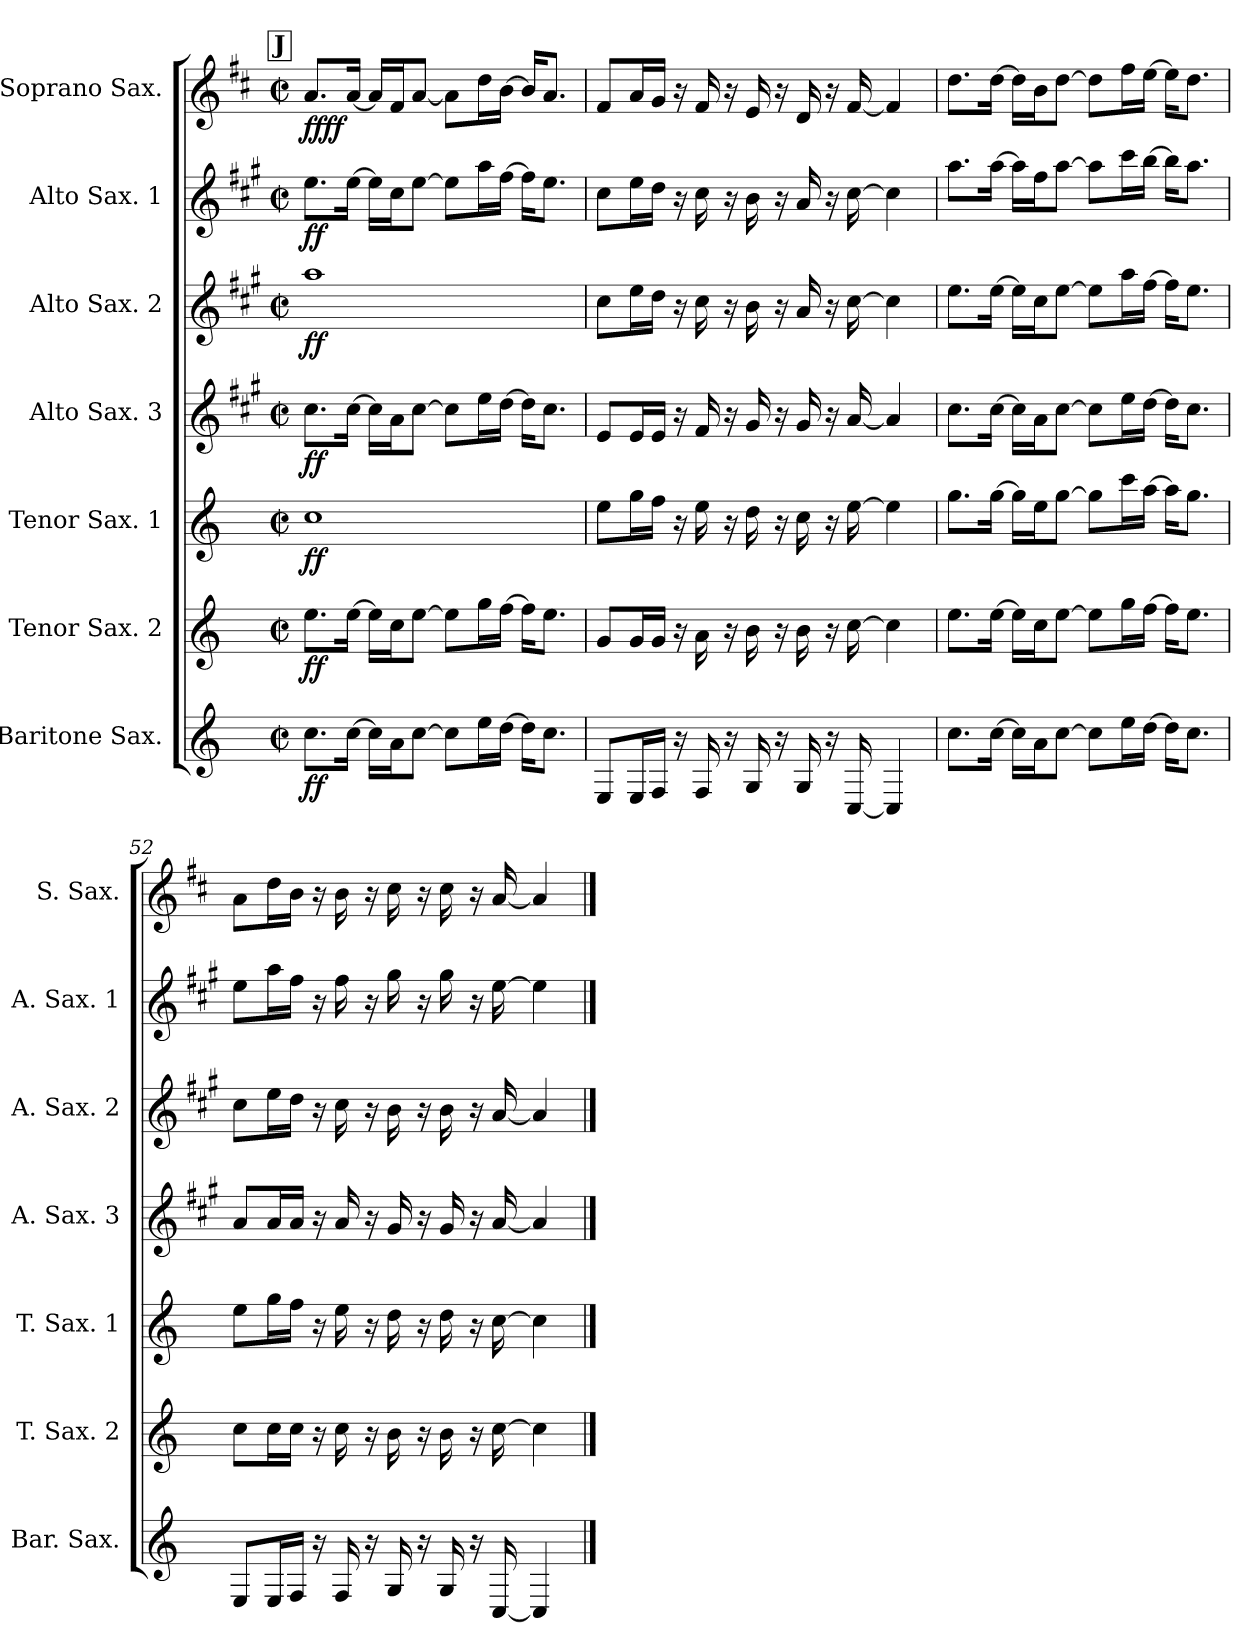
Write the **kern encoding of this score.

**kern	**dynam	**kern	**dynam	**kern	**dynam	**kern	**dynam	**kern	**dynam	**kern	**dynam	**kern	**dynam
*part7	*part7	*part6	*part6	*part5	*part5	*part4	*part4	*part3	*part3	*part2	*part2	*part1	*part1
*staff7	*staff7	*staff6	*staff6	*staff5	*staff5	*staff4	*staff4	*staff3	*staff3	*staff2	*staff2	*staff1	*staff1
*I"Baritone Sax.	*	*I"Tenor Sax. 2	*	*I"Tenor Sax. 1	*	*I"Alto Sax. 3	*	*I"Alto Sax. 2	*	*I"Alto Sax. 1	*	*I"Soprano Sax.	*
*I'Bar. Sax.	*	*I'T. Sax. 2	*	*I'T. Sax. 1	*	*I'A. Sax. 3	*	*I'A. Sax. 2	*	*I'A. Sax. 1	*	*I'S. Sax.	*
!!LO:PB:g=z
*clefG2	*	*clefG2	*	*clefG2	*	*clefG2	*	*clefG2	*	*clefG2	*	*clefG2	*
*ITrd12c21	*	*ITrd8c14	*	*ITrd8c14	*	*ITrd5c9	*	*ITrd5c9	*	*ITrd5c9	*	*ITrd1c2	*
*k[]	*	*k[]	*	*k[]	*	*k[]	*	*k[]	*	*k[]	*	*k[]	*
*M2/2	*	*M2/2	*	*M2/2	*	*M2/2	*	*M2/2	*	*M2/2	*	*M2/2	*
*met(c|)	*	*met(c|)	*	*met(c|)	*	*met(c|)	*	*met(c|)	*	*met(c|)	*	*met(c|)	*
!!LO:REH:place=s1:a:B:fs=14:t=J
=49	=49	=49	=49	=49	=49	=49	=49	=49	=49	=49	=49	=49	=49
!	!LO:DY:b	!	!LO:DY:b	!	!LO:DY:b	!	!LO:DY:b	!	!LO:DY:b	!	!LO:DY:b	!	!LO:DY:b
!	!	!	!	!	!	!	!	!	!	!	!	!	!LO:DY:n=1:b
8.c\L	ff	8.e\L	ff	1c	ff	8.e\L	ff	1cc	ff	8.g\L	ff	8.g/L	ff ff
[16c\Jk	.	[16e\Jk	.	.	.	[16e\Jk	.	.	.	[16g\Jk	.	[16g/Jk	.
16c\LL]	.	16e\LL]	.	.	.	16e\LL]	.	.	.	16g\LL]	.	16g/LL]	.
16A\J	.	16c\J	.	.	.	16c\J	.	.	.	16e\J	.	16e/J	.
[8c\J	.	[8e\J	.	.	.	[8e\J	.	.	.	[8g\J	.	[8g/J	.
8c\L]	.	8e\L]	.	.	.	8e\L]	.	.	.	8g\L]	.	8g\L]	.
16e\L	.	16g\L	.	.	.	16g\L	.	.	.	16cc\L	.	16cc\L	.
[16d\JJ	.	[16f\JJ	.	.	.	[16f\JJ	.	.	.	[16a\JJ	.	[16a\JJ	.
16d\KL]	.	16f\KL]	.	.	.	16f\KL]	.	.	.	16a\KL]	.	16a/KL]	.
8.c\J	.	8.e\J	.	.	.	8.e\J	.	.	.	8.g\J	.	8.g/J	.
=50	=50	=50	=50	=50	=50	=50	=50	=50	=50	=50	=50	=50	=50
8EE/L	.	8G/L	.	8e\L	.	8G/L	.	8e\L	.	8e\L	.	8e/L	.
16EE/L	.	16G/L	.	16g\L	.	16G/L	.	16g\L	.	16g\L	.	16g/L	.
16FF/JJ	.	16G/JJ	.	16f\JJ	.	16G/JJ	.	16f\JJ	.	16f\JJ	.	16f/JJ	.
16r	.	16r	.	16r	.	16r	.	16r	.	16r	.	16r	.
16FF/	.	16A\	.	16e\	.	16A/	.	16e\	.	16e\	.	16e/	.
16r	.	16r	.	16r	.	16r	.	16r	.	16r	.	16r	.
16GG/	.	16B\	.	16d\	.	16B/	.	16d\	.	16d\	.	16d/	.
16r	.	16r	.	16r	.	16r	.	16r	.	16r	.	16r	.
16GG/	.	16B\	.	16c\	.	16B/	.	16c/	.	16c/	.	16c/	.
16r	.	16r	.	16r	.	16r	.	16r	.	16r	.	16r	.
[16CC/	.	[16c\	.	[16e\	.	[16c/	.	[16e\	.	[16e\	.	[16e/	.
4CC/]	.	4c\]	.	4e\]	.	4c/]	.	4e\]	.	4e\]	.	4e/]	.
!!LO:LB:g=z
=51	=51	=51	=51	=51	=51	=51	=51	=51	=51	=51	=51	=51	=51
8.c\L	.	8.e\L	.	8.g\L	.	8.e\L	.	8.g\L	.	8.cc\L	.	8.cc\L	.
[16c\Jk	.	[16e\Jk	.	[16g\Jk	.	[16e\Jk	.	[16g\Jk	.	[16cc\Jk	.	[16cc\Jk	.
16c\LL]	.	16e\LL]	.	16g\LL]	.	16e\LL]	.	16g\LL]	.	16cc\LL]	.	16cc\LL]	.
16A\J	.	16c\J	.	16e\J	.	16c\J	.	16e\J	.	16a\J	.	16a\J	.
[8c\J	.	[8e\J	.	[8g\J	.	[8e\J	.	[8g\J	.	[8cc\J	.	[8cc\J	.
8c\L]	.	8e\L]	.	8g\L]	.	8e\L]	.	8g\L]	.	8cc\L]	.	8cc\L]	.
16e\L	.	16g\L	.	16cc\L	.	16g\L	.	16cc\L	.	16ee\L	.	16ee\L	.
[16d\JJ	.	[16f\JJ	.	[16a\JJ	.	[16f\JJ	.	[16a\JJ	.	[16dd\JJ	.	[16dd\JJ	.
16d\KL]	.	16f\KL]	.	16a\KL]	.	16f\KL]	.	16a\KL]	.	16dd\KL]	.	16dd\KL]	.
8.c\J	.	8.e\J	.	8.g\J	.	8.e\J	.	8.g\J	.	8.cc\J	.	8.cc\J	.
=52	=52	=52	=52	=52	=52	=52	=52	=52	=52	=52	=52	=52	=52
8EE/L	.	8c\L	.	8e\L	.	8c/L	.	8e\L	.	8g\L	.	8g\L	.
16EE/L	.	16c\L	.	16g\L	.	16c/L	.	16g\L	.	16cc\L	.	16cc\L	.
16FF/JJ	.	16c\JJ	.	16f\JJ	.	16c/JJ	.	16f\JJ	.	16a\JJ	.	16a\JJ	.
16r	.	16r	.	16r	.	16r	.	16r	.	16r	.	16r	.
16FF/	.	16c\	.	16e\	.	16c/	.	16e\	.	16a\	.	16a\	.
16r	.	16r	.	16r	.	16r	.	16r	.	16r	.	16r	.
16GG/	.	16B\	.	16d\	.	16B/	.	16d\	.	16b\	.	16b\	.
16r	.	16r	.	16r	.	16r	.	16r	.	16r	.	16r	.
16GG/	.	16B\	.	16d\	.	16B/	.	16d\	.	16b\	.	16b\	.
16r	.	16r	.	16r	.	16r	.	16r	.	16r	.	16r	.
[16CC/	.	[16c\	.	[16c\	.	[16c/	.	[16c/	.	[16g\	.	[16g/	.
4CC/]	.	4c\]	.	4c\]	.	4c/]	.	4c/]	.	4g\]	.	4g/]	.
==	==	==	==	==	==	==	==	==	==	==	==	==	==
*-	*-	*-	*-	*-	*-	*-	*-	*-	*-	*-	*-	*-	*-
